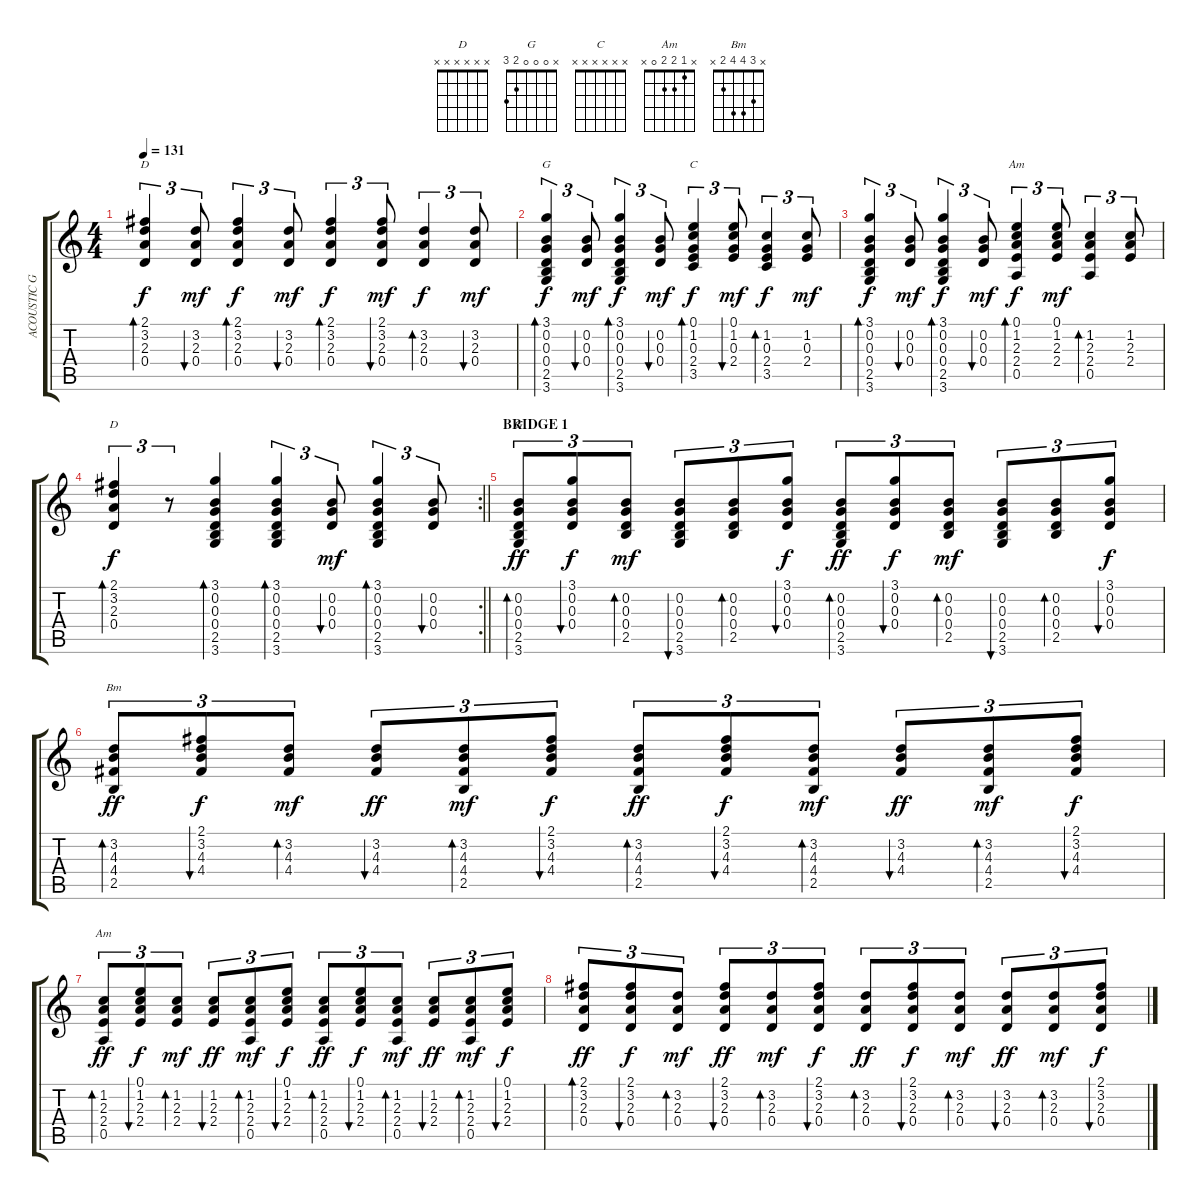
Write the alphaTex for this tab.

\track ("ACOUSTIC GTR - Rhythm" "ACOUSTIC G") {instrument acousticguitarnylon}
\staff {score tabs}
\tuning (E4 B3 G3 D3 A2 E2) {hide}
\chord ("D" 2 3 2 0 x x) {barre 2}
\chord ("G" x x x x x x)
\chord ("C" x x x x x x)
\chord ("Am" x x x x x x)
\chord ("D" x x x x x x)
\chord ("G" x 0 0 0 2 3)
\chord ("Bm" x 3 4 4 2 x)
\chord ("Am" x 1 2 2 0 x)
\ts (4 4)
\tempo 131
\clef g2
\ks c
(2.1 3.2 2.3 0.4).4{tu (3 2) bd 30 ch "D" dy f} (3.2 2.3 0.4).8{tu (3 2) bu 240 dy mf} (2.1 3.2 2.3 0.4).4{tu (3 2) bd 60 dy f} (3.2 2.3 0.4).8{tu (3 2) bu 240 dy mf} (2.1 3.2 2.3 0.4).4{tu (3 2) bd 30 dy f} (2.1 3.2 2.3 0.4).8{tu (3 2) bu 240 dy mf} (3.2 2.3 0.4).4{tu (3 2) bd 60 dy f} (3.2 2.3 0.4).8{tu (3 2) bu 240 dy mf} |
(3.1 0.2 0.3 0.4 2.5 3.6).4{tu (3 2) bd 30 ch "G" dy f} (0.2 0.3 0.4).8{tu (3 2) bu 240 dy mf} (3.1 0.2 0.3 0.4 2.5 3.6).4{tu (3 2) bd 60 dy f} (0.2 0.3 0.4).8{tu (3 2) bu 240 dy mf} (0.1 1.2 0.3 2.4 3.5).4{tu (3 2) bd 30 ch "C" dy f} (0.1 1.2 0.3 2.4).8{tu (3 2) bu 30 dy mf} (1.2 0.3 2.4 3.5).4{tu (3 2) bd 30 dy f} (1.2 0.3 2.4).8{tu (3 2) dy mf} |
(3.1 0.2 0.3 0.4 2.5 3.6).4{tu (3 2) bd 30 dy f} (0.2 0.3 0.4).8{tu (3 2) bu 240 dy mf} (3.1 0.2 0.3 0.4 2.5 3.6).4{tu (3 2) bd 60 dy f} (0.2 0.3 0.4).8{tu (3 2) bu 240 dy mf} (0.1 1.2 2.3 2.4 0.5).4{tu (3 2) bd 30 ch "Am" dy f} (0.1 1.2 2.3 2.4).8{tu (3 2) dy mf} (1.2 2.3 2.4 0.5).4{tu (3 2) bd 30} (1.2 2.3 2.4).8{tu (3 2)} |
\rc 2
\barLineRight lightlight
(2.1 3.2 2.3 0.4).4{tu (3 2) bd 30 ch "D" dy f} r.8{tu (3 2)} (3.1 0.2 0.3 0.4 2.5 3.6).4{bd 60} (3.1 0.2 0.3 0.4 2.5 3.6).4{tu (3 2) bd 30} (0.2 0.3 0.4).8{tu (3 2) bu 240 dy mf} (3.1 0.2 0.3 0.4 2.5 3.6).4{tu (3 2) bd 60} (0.2 0.3 0.4).8{tu (3 2) bu 240} |
\section ("" "BRIDGE 1")
(0.2 0.3 0.4 2.5 3.6).8{tu (3 2) bd 30 ch "G" dy ff} (3.1 0.2 0.3 0.4).8{tu (3 2) bu 30 dy f} (0.2 0.3 0.4 2.5).8{tu (3 2) bd 30 dy mf} (0.2 0.3 0.4 2.5 3.6).8{tu (3 2) bu 30} (0.2 0.3 0.4 2.5).8{tu (3 2) bd 30} (3.1 0.2 0.3 0.4).8{tu (3 2) bu 30 dy f} (0.2 0.3 0.4 2.5 3.6).8{tu (3 2) bd 30 dy ff} (3.1 0.2 0.3 0.4).8{tu (3 2) bu 30 dy f} (0.2 0.3 0.4 2.5).8{tu (3 2) bd 30 dy mf} (0.2 0.3 0.4 2.5 3.6).8{tu (3 2) bu 30} (0.2 0.3 0.4 2.5).8{tu (3 2) bd 30} (3.1 0.2 0.3 0.4).8{tu (3 2) bu 30 dy f} |
(3.2 4.3 4.4 2.5).8{tu (3 2) bd 30 ch "Bm" dy ff} (2.1 3.2 4.3 4.4).8{tu (3 2) bu 30 dy f} (3.2 4.3 4.4).8{tu (3 2) bd 30 dy mf} (3.2 4.3 4.4).8{tu (3 2) bu 30 dy ff} (3.2 4.3 4.4 2.5).8{tu (3 2) bd 30 dy mf} (2.1 3.2 4.3 4.4).8{tu (3 2) bu 30 dy f} (3.2 4.3 4.4 2.5).8{tu (3 2) bd 30 dy ff} (2.1 3.2 4.3 4.4).8{tu (3 2) bu 30 dy f} (3.2 4.3 4.4 2.5).8{tu (3 2) bd 30 dy mf} (3.2 4.3 4.4).8{tu (3 2) bu 30 dy ff} (3.2 4.3 4.4 2.5).8{tu (3 2) bd 30 dy mf} (2.1 3.2 4.3 4.4).8{tu (3 2) bu 30 dy f} |
(1.2 2.3 2.4 0.5).8{tu (3 2) bd 30 ch "Am" dy ff} (0.1 1.2 2.3 2.4).8{tu (3 2) bu 30 dy f} (1.2 2.3 2.4).8{tu (3 2) bd 30 dy mf} (1.2 2.3 2.4).8{tu (3 2) bu 30 dy ff} (1.2 2.3 2.4 0.5).8{tu (3 2) bd 30 dy mf} (0.1 1.2 2.3 2.4).8{tu (3 2) bu 30 dy f} (1.2 2.3 2.4 0.5).8{tu (3 2) bd 30 dy ff} (0.1 1.2 2.3 2.4).8{tu (3 2) bu 30 dy f} (1.2 2.3 2.4 0.5).8{tu (3 2) bd 30 dy mf} (1.2 2.3 2.4).8{tu (3 2) bu 30 dy ff} (1.2 2.3 2.4 0.5).8{tu (3 2) bd 30 dy mf} (0.1 1.2 2.3 2.4).8{tu (3 2) bu 30 dy f} |
(2.1 3.2 2.3 0.4).8{tu (3 2) bd 30 dy ff} (2.1 3.2 2.3 0.4).8{tu (3 2) bu 30 dy f} (3.2 2.3 0.4).8{tu (3 2) bd 30 dy mf} (2.1 3.2 2.3 0.4).8{tu (3 2) bu 30 dy ff} (3.2 2.3 0.4).8{tu (3 2) bd 30 dy mf} (2.1 3.2 2.3 0.4).8{tu (3 2) bu 30 dy f} (3.2 2.3 0.4).8{tu (3 2) bd 30 dy ff} (2.1 3.2 2.3 0.4).8{tu (3 2) bu 30 dy f} (3.2 2.3 0.4).8{tu (3 2) bd 30 dy mf} (3.2 2.3 0.4).8{tu (3 2) bu 30 dy ff} (3.2 2.3 0.4).8{tu (3 2) bd 30 dy mf} (2.1 3.2 2.3 0.4).8{tu (3 2) bu 30 dy f}
